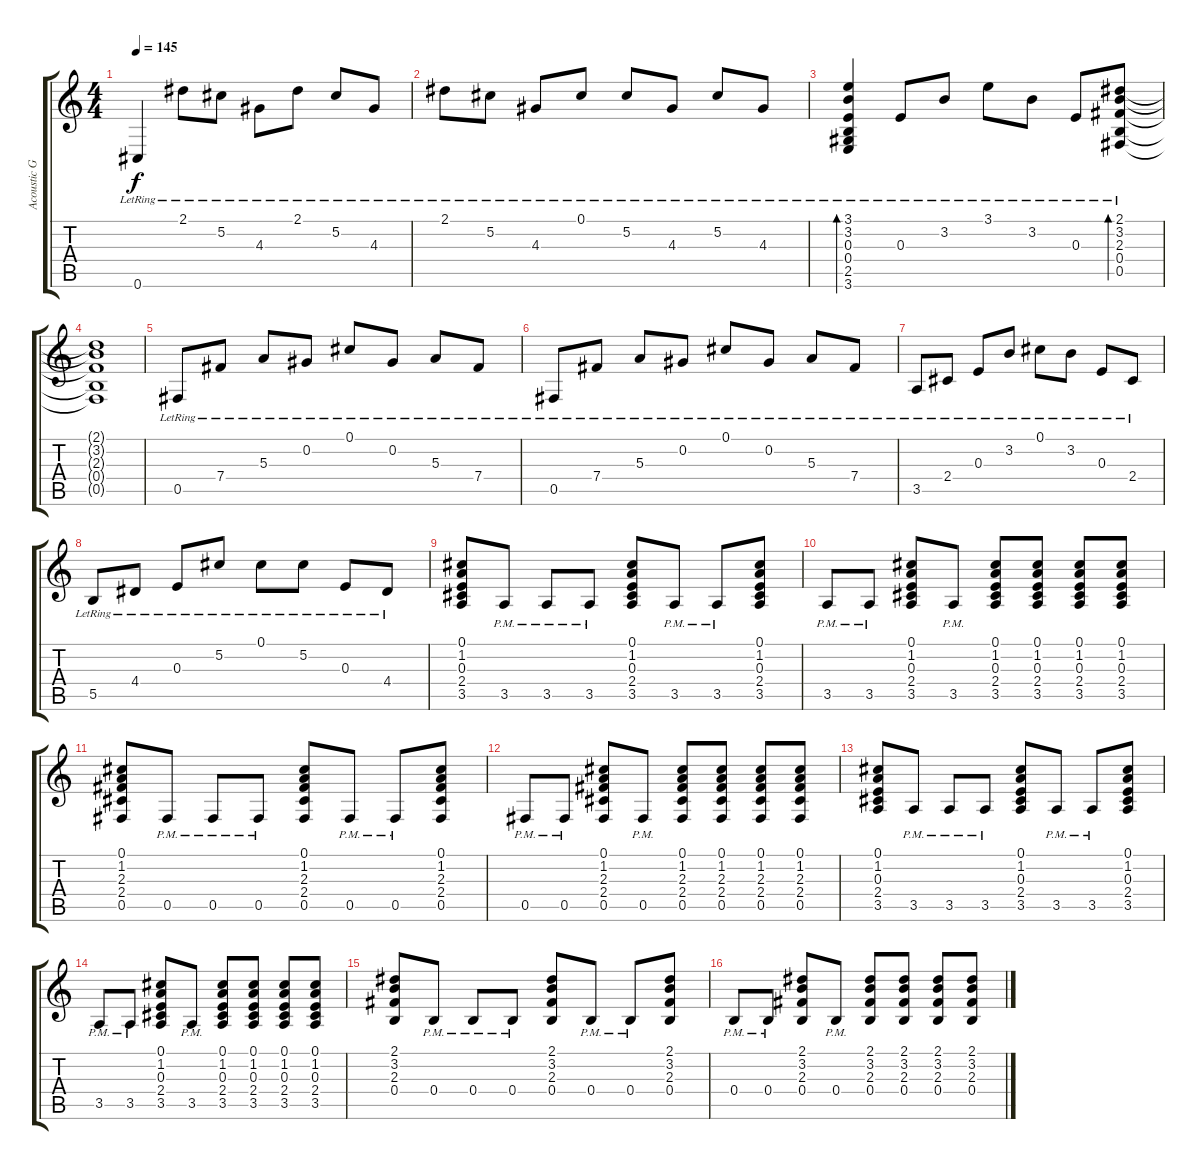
\track ("Acoustic Guitar" "Acoustic G") {instrument acousticguitarsteel}
\staff {score tabs}
\tuning (Db4 Ab3 E3 B2 Gb2 Db2) {hide}
\ts (4 4)
\tempo 145
\clef g2
\ks c
0.6{lr}.4{dy f} 2.1{lr}.8 5.2{lr}.8 4.3{lr}.8 2.1{lr}.8 5.2{lr}.8 4.3{lr}.8 |
2.1{lr}.8 5.2{lr}.8 4.3{lr}.8 0.1{lr}.8 5.2{lr}.8 4.3{lr}.8 5.2{lr}.8 4.3{lr}.8 |
(3.1{lr} 3.2{lr} 0.3{lr} 0.4{lr} 2.5{lr} 3.6{lr}).4{bd 60} 0.3{lr}.8 3.2{lr}.8 3.1{lr}.8 3.2{lr}.8 0.3{lr}.8 (2.1{lr} 3.2{lr} 2.3{lr} 0.4{lr} 0.5{lr}).8{bd 120} |
(2.1{t} 3.2{t} 2.3{t} 0.4{t} 0.5{t}).1 |
0.5{lr}.8 7.4{lr}.8 5.3{lr}.8 0.2{lr}.8 0.1{lr}.8 0.2{lr}.8 5.3{lr}.8 7.4{lr}.8 |
0.5{lr}.8 7.4{lr}.8 5.3{lr}.8 0.2{lr}.8 0.1{lr}.8 0.2{lr}.8 5.3{lr}.8 7.4{lr}.8 |
3.5{lr}.8 2.4{lr}.8 0.3{lr}.8 3.2{lr}.8 0.1{lr}.8 3.2{lr}.8 0.3{lr}.8 2.4{lr}.8 |
5.5{lr}.8 4.4{lr}.8 0.3{lr}.8 5.2{lr}.8 0.1{lr}.8 5.2{lr}.8 0.3{lr}.8 4.4{lr}.8 |
(0.1 1.2 0.3 2.4 3.5).8 3.5{pm}.8 3.5{pm}.8 3.5{pm}.8 (0.1 1.2 0.3 2.4 3.5).8 3.5{pm}.8 3.5{pm}.8 (0.1 1.2 0.3 2.4 3.5).8 |
3.5{pm}.8 3.5{pm}.8 (0.1 1.2 0.3 2.4 3.5).8 3.5{pm}.8 (0.1 1.2 0.3 2.4 3.5).8 (0.1 1.2 0.3 2.4 3.5).8 (0.1 1.2 0.3 2.4 3.5).8 (0.1 1.2 0.3 2.4 3.5).8 |
(0.1 1.2 2.3 2.4 0.5).8 0.5{pm}.8 0.5{pm}.8 0.5{pm}.8 (0.1 1.2 2.3 2.4 0.5).8 0.5{pm}.8 0.5{pm}.8 (0.1 1.2 2.3 2.4 0.5).8 |
0.5{pm}.8 0.5{pm}.8 (0.1 1.2 2.3 2.4 0.5).8 0.5{pm}.8 (0.1 1.2 2.3 2.4 0.5).8 (0.1 1.2 2.3 2.4 0.5).8 (0.1 1.2 2.3 2.4 0.5).8 (0.1 1.2 2.3 2.4 0.5).8 |
(0.1 1.2 0.3 2.4 3.5).8 3.5{pm}.8 3.5{pm}.8 3.5{pm}.8 (0.1 1.2 0.3 2.4 3.5).8 3.5{pm}.8 3.5{pm}.8 (0.1 1.2 0.3 2.4 3.5).8 |
3.5{pm}.8 3.5{pm}.8 (0.1 1.2 0.3 2.4 3.5).8 3.5{pm}.8 (0.1 1.2 0.3 2.4 3.5).8 (0.1 1.2 0.3 2.4 3.5).8 (0.1 1.2 0.3 2.4 3.5).8 (0.1 1.2 0.3 2.4 3.5).8 |
(2.1 3.2 2.3 0.4).8 0.4{pm}.8 0.4{pm}.8 0.4{pm}.8 (2.1 3.2 2.3 0.4).8 0.4{pm}.8 0.4{pm}.8 (2.1 3.2 2.3 0.4).8 |
0.4{pm}.8 0.4{pm}.8 (2.1 3.2 2.3 0.4).8 0.4{pm}.8 (2.1 3.2 2.3 0.4).8 (2.1 3.2 2.3 0.4).8 (2.1 3.2 2.3 0.4).8 (2.1 3.2 2.3 0.4).8
